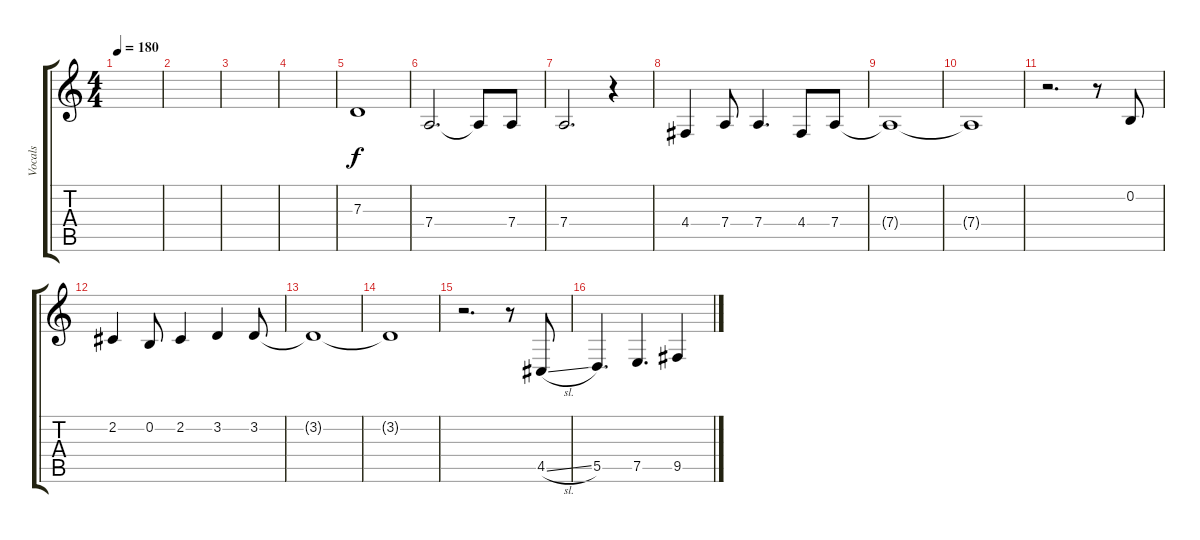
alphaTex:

\track ("Vocals" "Vocals") {instrument bassoon}
\staff {score tabs}
\tuning (E4 B3 G3 D3 A2 D2) {hide}
\ts (4 4)
\tempo 180
\clef g2
\ks c
|
|
|
|
7.3.1 |
7.4.2{d} 7.4{t}.8 7.4.8 |
7.4.2{d} r.4 |
4.4.4 7.4.8 7.4.4{d} 4.4.8 7.4.8 |
7.4{t}.1 |
7.4{t}.1 |
r.2{d} r.8 0.2.8 |
2.2.4 0.2.8 2.2.4 3.2.4 3.2.8 |
3.2{t}.1 |
3.2{t}.1 |
r.2{d} r.8 4.5{sl}.8 |
5.5.4{d} 7.5.4{d} 9.5.4
